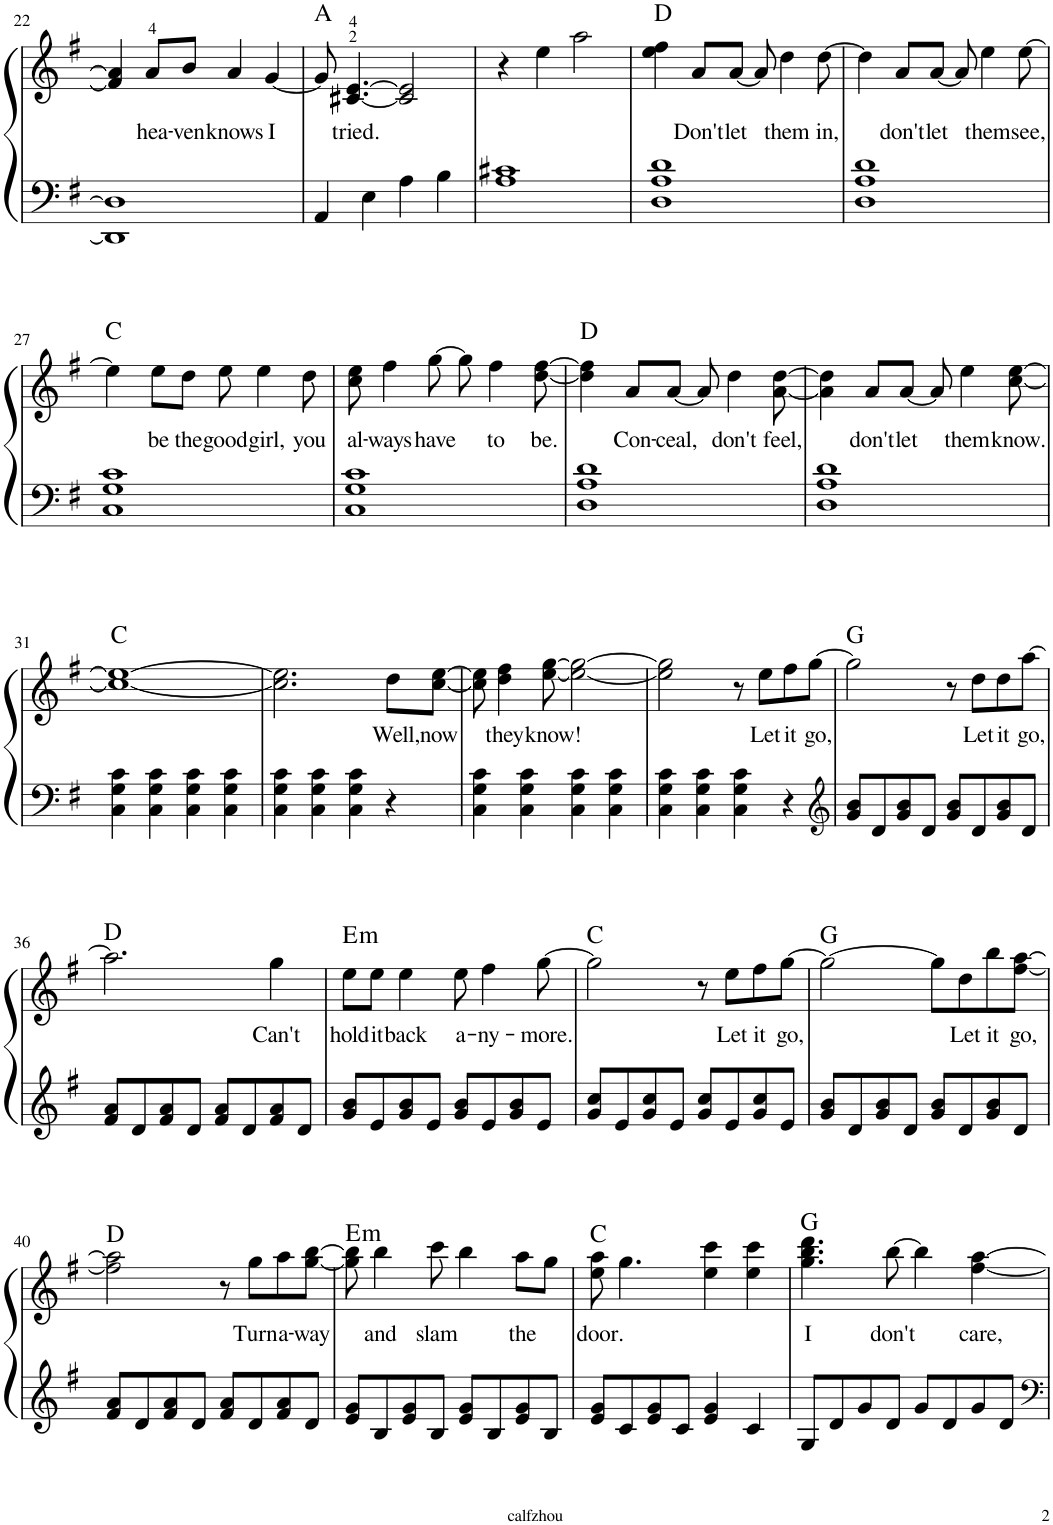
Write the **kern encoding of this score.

**kern	**kern	**text	**harte
*part1	*part1	*part1	*part1
*staff2	*staff1	*staff1	*
*I"Piano	*	*	*
*I'Pno.	*	*	*
!!LO:PB:g=z
*clefF4	*clefG2	*	*
*k[f#]	*k[f#]	*	*
*M4/4	*M4/4	*	*
=22	=22	=22	=22
1DD] 1D]	4f#/] 4a/]	.	.
!	!	!LO:LY:b	!
.	8a/L	hea-	.
!	!	!LO:LY:b	!
.	8b/J	-ven	.
!	!	!LO:LY:b	!
.	4a/	knows	.
!	!	!LO:LY:b	!
.	[4g/	I	.
=23	=23	=23	=23
4AA/	8g/]	.	A:maj
!	!	!LO:LY:b	!
.	[4.c#X/ [4.e/	tried.	.
4E\	.	.	.
4A\	2c#/] 2e/]	.	.
4B\	.	.	.
=24	=24	=24	=24
1A 1c#X	4r	.	.
.	4ee\	.	.
.	2aa\	.	.
=25	=25	=25	=25
1D 1A 1d	4ee\ 4ff#\	.	D:maj
!	!	!LO:LY:b	!
.	8a/L	Don't	.
!	!	!LO:LY:b	!
.	[8a/J	let	.
.	8a/]	.	.
!	!	!LO:LY:b	!
.	4dd\	them	.
!	!	!LO:LY:b	!
.	[8dd\	in,	.
=26	=26	=26	=26
1D 1A 1d	4dd\]	.	.
!	!	!LO:LY:b	!
.	8a/L	don't	.
!	!	!LO:LY:b	!
.	[8a/J	let	.
.	8a/]	.	.
!	!	!LO:LY:b	!
.	4ee\	them	.
!	!	!LO:LY:b	!
.	[8ee\	see,	.
!!LO:LB:g=z
=27	=27	=27	=27
1C 1G 1c	4ee\]	.	C:maj
!	!	!LO:LY:b	!
.	8ee\L	be	.
!	!	!LO:LY:b	!
.	8dd\J	the	.
!	!	!LO:LY:b	!
.	8ee\	good	.
!	!	!LO:LY:b	!
.	4ee\	girl,	.
!	!	!LO:LY:b	!
.	8dd\	you	.
=28	=28	=28	=28
!	!	!LO:LY:b	!
1C 1G 1c	8cc\ 8ee\	al-	.
!	!	!LO:LY:b	!
.	4ff#\	-ways	.
!	!	!LO:LY:b	!
.	[8gg\	have	.
.	8gg\]	.	.
!	!	!LO:LY:b	!
.	4ff#\	to	.
!	!	!LO:LY:b	!
.	[8dd\ [8ff#\	be.	.
=29	=29	=29	=29
1D 1A 1d	4dd\] 4ff#\]	.	D:maj
!	!	!LO:LY:b	!
.	8a/L	Con-	.
!	!	!LO:LY:b	!
.	[8a/J	-ceal,	.
.	8a/]	.	.
!	!	!LO:LY:b	!
.	4dd\	don't	.
!	!	!LO:LY:b	!
.	[8a\ [8dd\	feel,	.
=30	=30	=30	=30
1D 1A 1d	4a\] 4dd\]	.	.
!	!	!LO:LY:b	!
.	8a/L	don't	.
!	!	!LO:LY:b	!
.	[8a/J	let	.
.	8a/]	.	.
!	!	!LO:LY:b	!
.	4ee\	them	.
!	!	!LO:LY:b	!
.	[8cc\ [8ee\	know.	.
!!LO:LB:g=z
=31	=31	=31	=31
4C\ 4G\ 4c\	1cc_ 1ee_	.	C:maj
4C\ 4G\ 4c\	.	.	.
4C\ 4G\ 4c\	.	.	.
4C\ 4G\ 4c\	.	.	.
=32	=32	=32	=32
4C\ 4G\ 4c\	2.cc\] 2.ee\]	.	.
4C\ 4G\ 4c\	.	.	.
4C\ 4G\ 4c\	.	.	.
!	!	!LO:LY:b	!
4r	8dd\L	Well,	.
!	!	!LO:LY:b	!
.	[8cc\ [8ee\J	now	.
=33	=33	=33	=33
4C\ 4G\ 4c\	8cc\] 8ee\]	.	.
!	!	!LO:LY:b	!
.	4dd\ 4ff#\	they	.
4C\ 4G\ 4c\	.	.	.
!	!	!LO:LY:b	!
.	[8ee\ [8gg\	know!	.
4C\ 4G\ 4c\	2ee\_ 2gg\_	.	.
4C\ 4G\ 4c\	.	.	.
=34	=34	=34	=34
4C\ 4G\ 4c\	2ee\] 2gg\]	.	.
4C\ 4G\ 4c\	.	.	.
4C\ 4G\ 4c\	8r	.	.
!	!	!LO:LY:b	!
.	8ee\L	Let	.
!	!	!LO:LY:b	!
4r	8ff#\	it	.
!	!	!LO:LY:b	!
.	[8gg\J	go,	.
=35	=35	=35	=35
*clefG2	*	*	*
8g/ 8b/L	2gg\]	.	G:maj
8d/	.	.	.
8g/ 8b/	.	.	.
8d/J	.	.	.
8g/ 8b/L	8r	.	.
!	!	!LO:LY:b	!
8d/	8dd\L	Let	.
!	!	!LO:LY:b	!
8g/ 8b/	8dd\	it	.
!	!	!LO:LY:b	!
8d/J	[8aa\J	go,	.
!!LO:LB:g=z
=36	=36	=36	=36
8f#/ 8a/L	2.aa\]	.	D:maj
8d/	.	.	.
8f#/ 8a/	.	.	.
8d/J	.	.	.
8f#/ 8a/L	.	.	.
8d/	.	.	.
!	!	!LO:LY:b	!
8f#/ 8a/	4gg\	Can't	.
8d/J	.	.	.
=37	=37	=37	=37
!	!	!LO:LY:b	!LO:H:kt=m
8g/ 8b/L	8ee\L	hold	E:min
!	!	!LO:LY:b	!
8e/	8ee\J	it	.
!	!	!LO:LY:b	!
8g/ 8b/	4ee\	back	.
8e/J	.	.	.
!	!	!LO:LY:b	!
8g/ 8b/L	8ee\	a-	.
!	!	!LO:LY:b	!
8e/	4ff#\	-ny-	.
8g/ 8b/	.	.	.
!	!	!LO:LY:b	!
8e/J	[8gg\	-more.	.
=38	=38	=38	=38
8g/ 8cc/L	2gg\]	.	C:maj
8e/	.	.	.
8g/ 8cc/	.	.	.
8e/J	.	.	.
8g/ 8cc/L	8r	.	.
!	!	!LO:LY:b	!
8e/	8ee\L	Let	.
!	!	!LO:LY:b	!
8g/ 8cc/	8ff#\	it	.
!	!	!LO:LY:b	!
8e/J	[8gg\J	go,	.
=39	=39	=39	=39
8g/ 8b/L	2gg\_	.	G:maj
8d/	.	.	.
8g/ 8b/	.	.	.
8d/J	.	.	.
8g/ 8b/L	8gg\L]	.	.
!	!	!LO:LY:b	!
8d/	8dd\	Let	.
!	!	!LO:LY:b	!
8g/ 8b/	8bb\	it	.
!	!	!LO:LY:b	!
8d/J	[8ff#\ [8aa\J	go,	.
!!LO:LB:g=z
=40	=40	=40	=40
8f#/ 8a/L	2ff#\] 2aa\]	.	D:maj
8d/	.	.	.
8f#/ 8a/	.	.	.
8d/J	.	.	.
8f#/ 8a/L	8r	.	.
!	!	!LO:LY:b	!
8d/	8gg\L	Turn	.
!	!	!LO:LY:b	!
8f#/ 8a/	8aa\	a-	.
!	!	!LO:LY:b	!
8d/J	[8gg\ [8bb\J	-way	.
=41	=41	=41	=41
!	!	!	!LO:H:kt=m
8e/ 8g/L	8gg\] 8bb\]	.	E:min
!	!	!LO:LY:b	!
8B/	4bb\	and	.
8e/ 8g/	.	.	.
!	!	!LO:LY:b	!
8B/J	8ccc\	slam	.
8e/ 8g/L	4bb\	.	.
8B/	.	.	.
!	!	!LO:LY:b	!
8e/ 8g/	8aa\L	the	.
8B/J	8gg\J	.	.
=42	=42	=42	=42
!	!	!LO:LY:b	!
8e/ 8g/L	8ee\ 8aa\	door.	C:maj
8c/	4.gg\	.	.
8e/ 8g/	.	.	.
8c/J	.	.	.
4e/ 4g/	4ee\ 4ccc\	.	.
4c/	4ee\ 4ccc\	.	.
=43	=43	=43	=43
!	!	!LO:LY:b	!
8G/L	4.gg\ 4.bb\ 4.ddd\	I	G:maj
8d/	.	.	.
8g/	.	.	.
!	!	!LO:LY:b	!
8d/J	[8bb\	don't	.
8g/L	4bb\]	.	.
8d/	.	.	.
!	!	!LO:LY:b	!
8g/	[4ff#\ [4aa\	care,	.
8d/J	.	.	.
=	=	=	=
*-	*-	*-	*-
